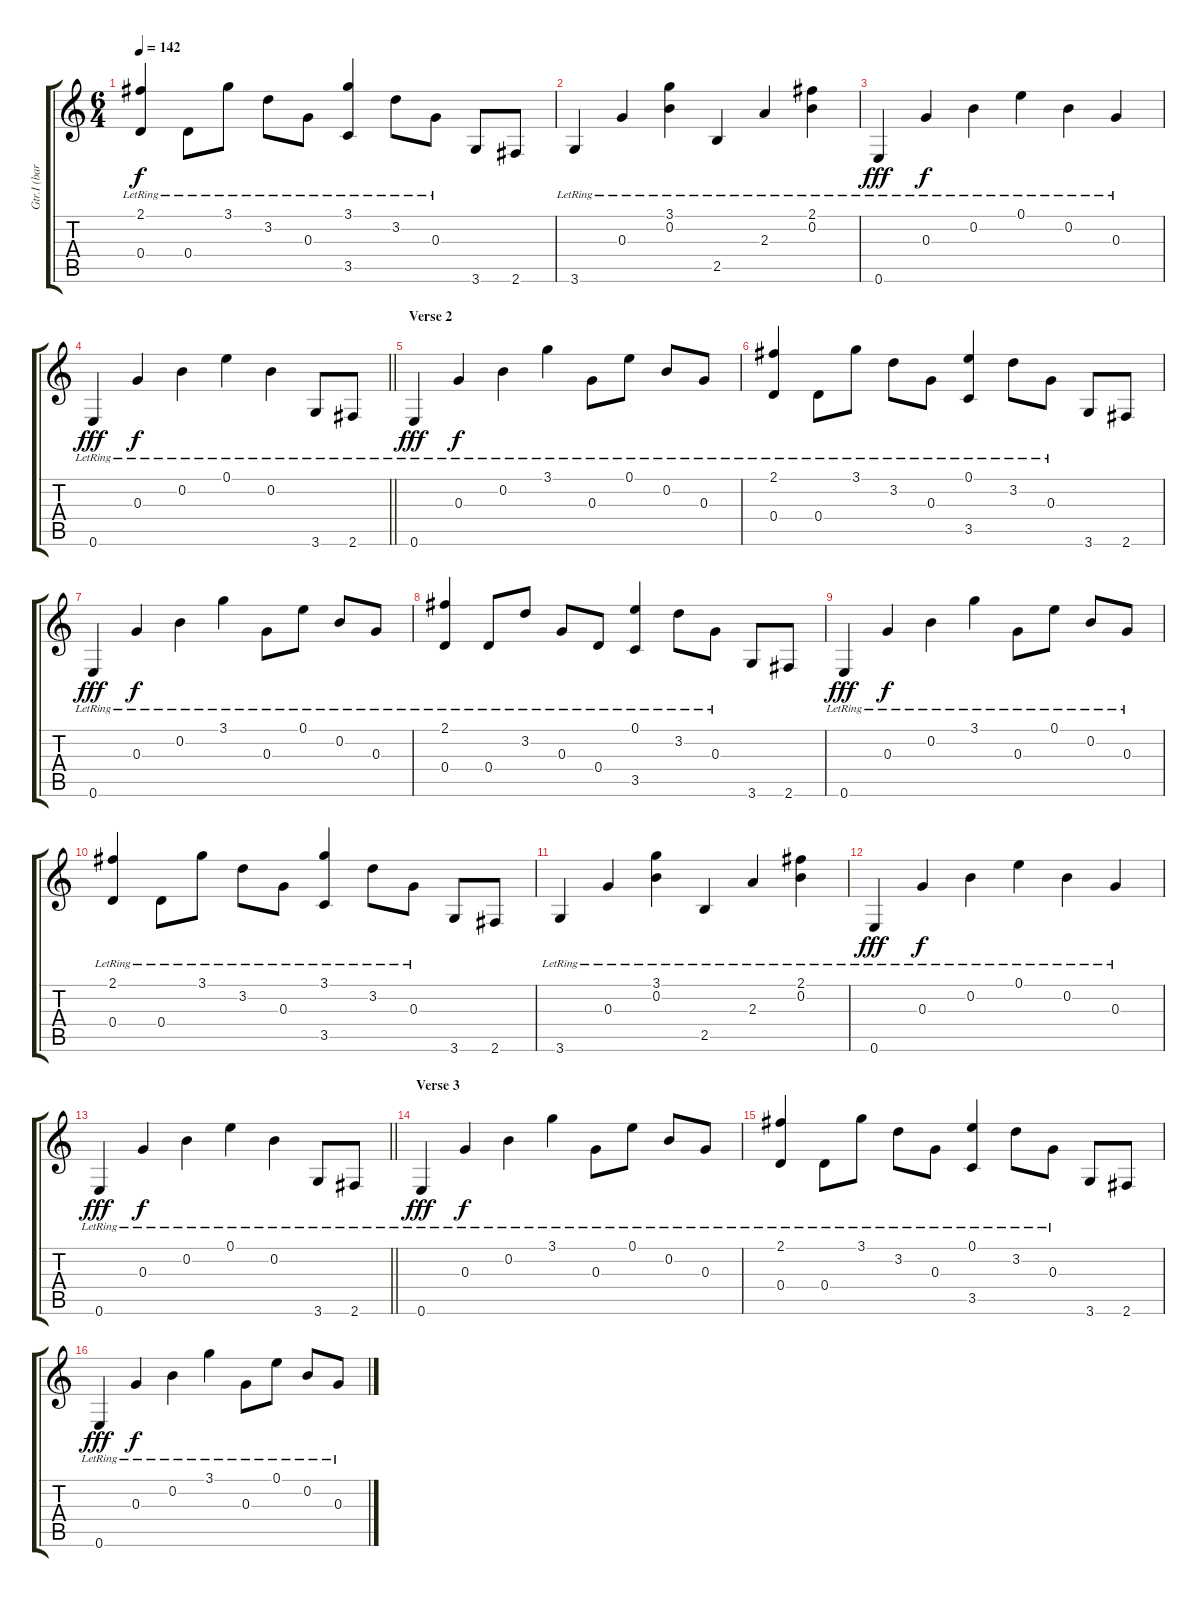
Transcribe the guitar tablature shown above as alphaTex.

\track ("Gtr.I (bare)" "Gtr.I (bar") {instrument acousticguitarsteel}
\staff {score tabs}
\tuning (E4 B3 G3 D3 A2 E2) {hide}
\ts (6 4)
\tempo 142
\clef g2
\ks c
(2.1{lr} 0.4{lr}).4{dy f} 0.4{lr}.8 3.1{lr}.8 3.2{lr}.8 0.3{lr}.8 (3.1{lr} 3.5{lr}).4 3.2{lr}.8 0.3{lr}.8 3.6.8 2.6.8 |
3.6{lr}.4 0.3{lr}.4 (3.1{lr} 0.2{lr}).4 2.5{lr}.4 2.3{lr}.4 (2.1{lr} 0.2{lr}).4 |
0.6{lr}.4{dy fff} 0.3{lr}.4{dy f} 0.2{lr}.4 0.1{lr}.4 0.2{lr}.4 0.3{lr}.4 |
\barLineRight lightlight
0.6{lr}.4{dy fff} 0.3{lr}.4{dy f} 0.2{lr}.4 0.1{lr}.4 0.2{lr}.4 3.6{lr}.8 2.6{lr}.8 |
\section ("" "Verse 2")
0.6{lr}.4{dy fff} 0.3{lr}.4{dy f} 0.2{lr}.4 3.1{lr}.4 0.3{lr}.8 0.1{lr}.8 0.2{lr}.8 0.3{lr}.8 |
(2.1{lr} 0.4{lr}).4 0.4{lr}.8 3.1{lr}.8 3.2{lr}.8 0.3{lr}.8 (0.1{lr} 3.5{lr}).4 3.2{lr}.8 0.3{lr}.8 3.6.8 2.6.8 |
0.6{lr}.4{dy fff} 0.3{lr}.4{dy f} 0.2{lr}.4 3.1{lr}.4 0.3{lr}.8 0.1{lr}.8 0.2{lr}.8 0.3{lr}.8 |
(2.1{lr} 0.4{lr}).4 0.4{lr}.8 3.2{lr}.8 0.3{lr}.8 0.4{lr}.8 (0.1{lr} 3.5{lr}).4 3.2{lr}.8 0.3{lr}.8 3.6.8 2.6.8 |
0.6{lr}.4{dy fff} 0.3{lr}.4{dy f} 0.2{lr}.4 3.1{lr}.4 0.3{lr}.8 0.1{lr}.8 0.2{lr}.8 0.3{lr}.8 |
(2.1{lr} 0.4{lr}).4 0.4{lr}.8 3.1{lr}.8 3.2{lr}.8 0.3{lr}.8 (3.1{lr} 3.5{lr}).4 3.2{lr}.8 0.3{lr}.8 3.6.8 2.6.8 |
3.6{lr}.4 0.3{lr}.4 (3.1{lr} 0.2{lr}).4 2.5{lr}.4 2.3{lr}.4 (2.1{lr} 0.2{lr}).4 |
0.6{lr}.4{dy fff} 0.3{lr}.4{dy f} 0.2{lr}.4 0.1{lr}.4 0.2{lr}.4 0.3{lr}.4 |
\barLineRight lightlight
0.6{lr}.4{dy fff} 0.3{lr}.4{dy f} 0.2{lr}.4 0.1{lr}.4 0.2{lr}.4 3.6{lr}.8 2.6{lr}.8 |
\section ("" "Verse 3")
0.6{lr}.4{dy fff} 0.3{lr}.4{dy f} 0.2{lr}.4 3.1{lr}.4 0.3{lr}.8 0.1{lr}.8 0.2{lr}.8 0.3{lr}.8 |
(2.1{lr} 0.4{lr}).4 0.4{lr}.8 3.1{lr}.8 3.2{lr}.8 0.3{lr}.8 (0.1{lr} 3.5{lr}).4 3.2{lr}.8 0.3{lr}.8 3.6.8 2.6.8 |
0.6{lr}.4{dy fff} 0.3{lr}.4{dy f} 0.2{lr}.4 3.1{lr}.4 0.3{lr}.8 0.1{lr}.8 0.2{lr}.8 0.3{lr}.8
